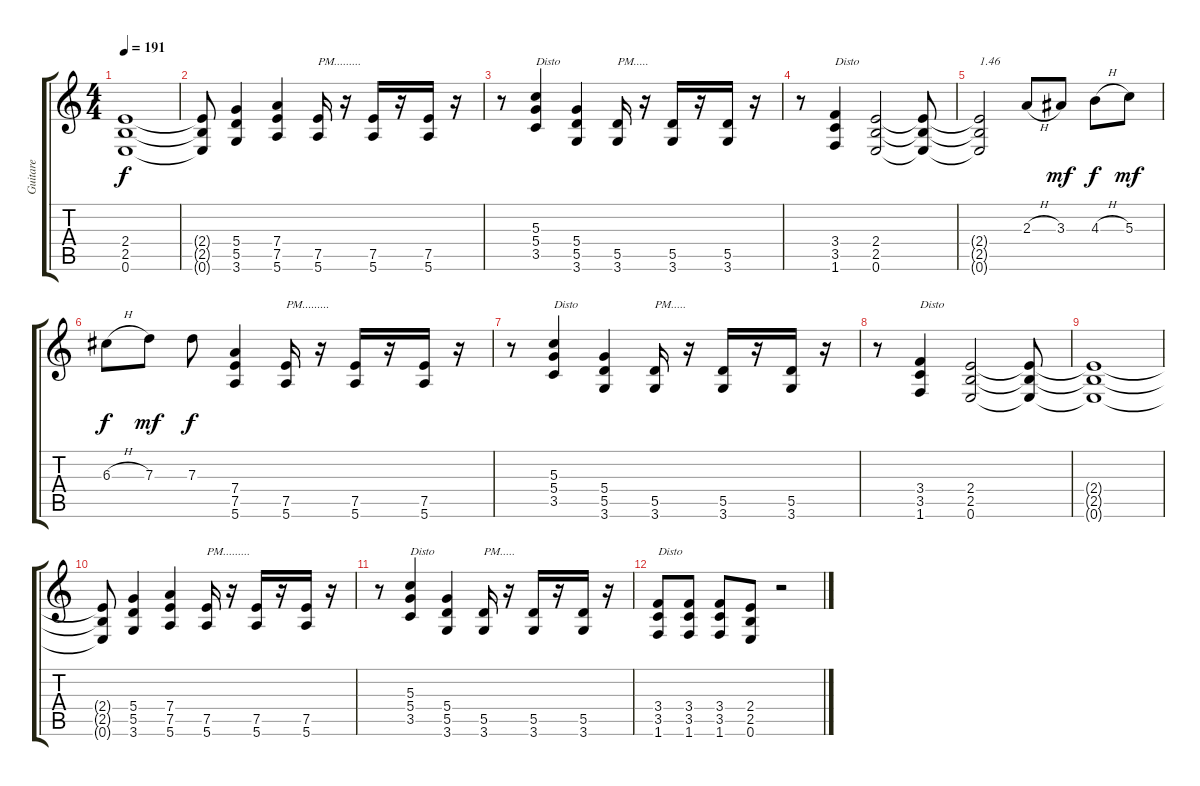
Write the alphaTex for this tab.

\track ("Guitare" "Guitare") {instrument distortionguitar}
\staff {score tabs}
\tuning (E4 B3 G3 D3 A2 E2) {hide}
\ts (4 4)
\tempo 191
\clef g2
\ks c
(2.4{t} 2.5{t} 0.6{t}).1{dy f} |
(2.4{t} 2.5{t} 0.6{t}).8 (5.4 5.5 3.6).4 (7.4 7.5 5.6).4 (7.5 5.6).16{txt "PM........."} r.16 (7.5 5.6).16 r.16 (7.5 5.6).16 r.16 |
r.8 (5.3 5.4 3.5).4{txt "Disto"} (5.4 5.5 3.6).4 (5.5 3.6).16{txt "PM....."} r.16 (5.5 3.6).16 r.16 (5.5 3.6).16 r.16 |
r.8 (3.4 3.5 1.6).4{txt "Disto"} (2.4 2.5 0.6).2 (2.4{t} 2.5{t} 0.6{t}).8 |
(2.4{t} 2.5{t} 0.6{t}).2{txt "1.46"} 2.3{h}.8 3.3.8{dy mf} 4.3{h}.8{dy f} 5.3.8{dy mf} |
6.3{h}.8{dy f} 7.3.8{dy mf} 7.3.8{dy f} (7.4 7.5 5.6).4 (7.5 5.6).16{txt "PM........."} r.16 (7.5 5.6).16 r.16 (7.5 5.6).16 r.16 |
r.8 (5.3 5.4 3.5).4{txt "Disto"} (5.4 5.5 3.6).4 (5.5 3.6).16{txt "PM....."} r.16 (5.5 3.6).16 r.16 (5.5 3.6).16 r.16 |
r.8 (3.4 3.5 1.6).4{txt "Disto"} (2.4 2.5 0.6).2 (2.4{t} 2.5{t} 0.6{t}).8 |
(2.4{t} 2.5{t} 0.6{t}).1 |
(2.4{t} 2.5{t} 0.6{t}).8 (5.4 5.5 3.6).4 (7.4 7.5 5.6).4 (7.5 5.6).16{txt "PM........."} r.16 (7.5 5.6).16 r.16 (7.5 5.6).16 r.16 |
r.8 (5.3 5.4 3.5).4{txt "Disto"} (5.4 5.5 3.6).4 (5.5 3.6).16{txt "PM....."} r.16 (5.5 3.6).16 r.16 (5.5 3.6).16 r.16 |
(3.4 3.5 1.6).8{txt "Disto"} (3.4 3.5 1.6).8 (3.4 3.5 1.6).8 (2.4 2.5 0.6).8 r.2
